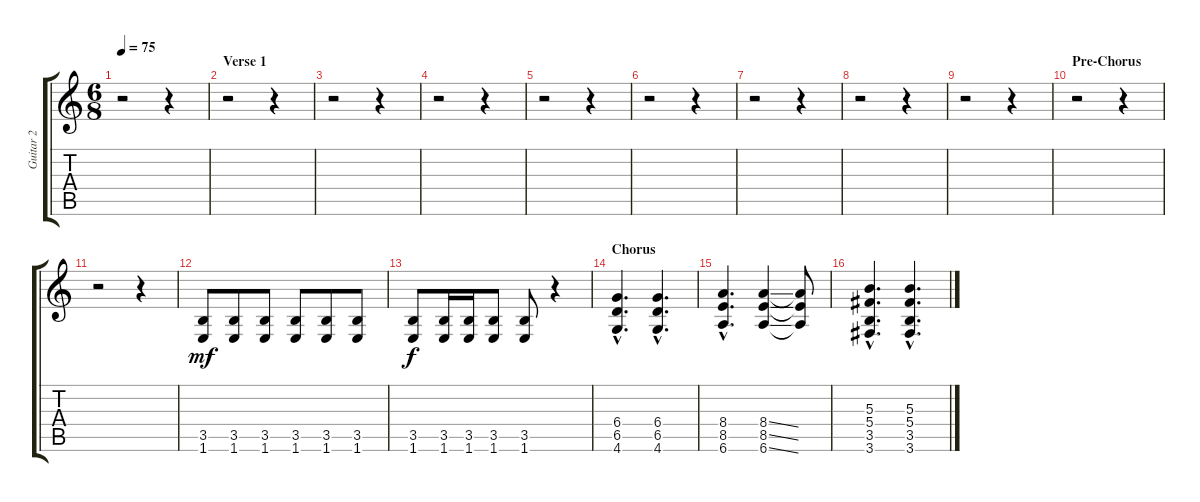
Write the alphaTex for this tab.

\track ("Guitar 2" "Guitar 2") {instrument distortionguitar}
\staff {score tabs}
\tuning (Eb4 Bb3 Gb3 Db3 Ab2 Eb2) {hide}
\ts (6 8)
\tempo 75
\clef g2
\ks c
r.2{dy mf instrument distortionguitar} r.4 |
\section ("" "Verse 1")
r.2 r.4 |
r.2 r.4 |
r.2 r.4 |
r.2 r.4 |
r.2 r.4 |
r.2 r.4 |
r.2 r.4 |
r.2 r.4 |
\section ("" "Pre-Chorus")
r.2 r.4 |
r.2 r.4 |
(3.5 1.6).8 (3.5 1.6).8 (3.5 1.6).8 (3.5 1.6).8 (3.5 1.6).8 (3.5 1.6).8 |
(3.5 1.6).8{dy f} (3.5 1.6).16 (3.5 1.6).16 (3.5 1.6).8 (3.5 1.6).8 r.4 |
\section ("" "Chorus")
(6.4{hac} 6.5{hac} 4.6{hac}).4{d} (6.4{hac} 6.5{hac} 4.6{hac}).4{d} |
(8.4{hac} 8.5{hac} 6.6{hac}).4{d} (8.4{ss} 8.5{ss} 6.6{ss}).4 (8.4{t} 8.5{t} 6.6{t}).8 |
(5.3{hac} 5.4{hac} 3.5{hac} 3.6{hac}).4{d} (5.3{hac} 5.4{hac} 3.5{hac} 3.6{hac}).4{d}
